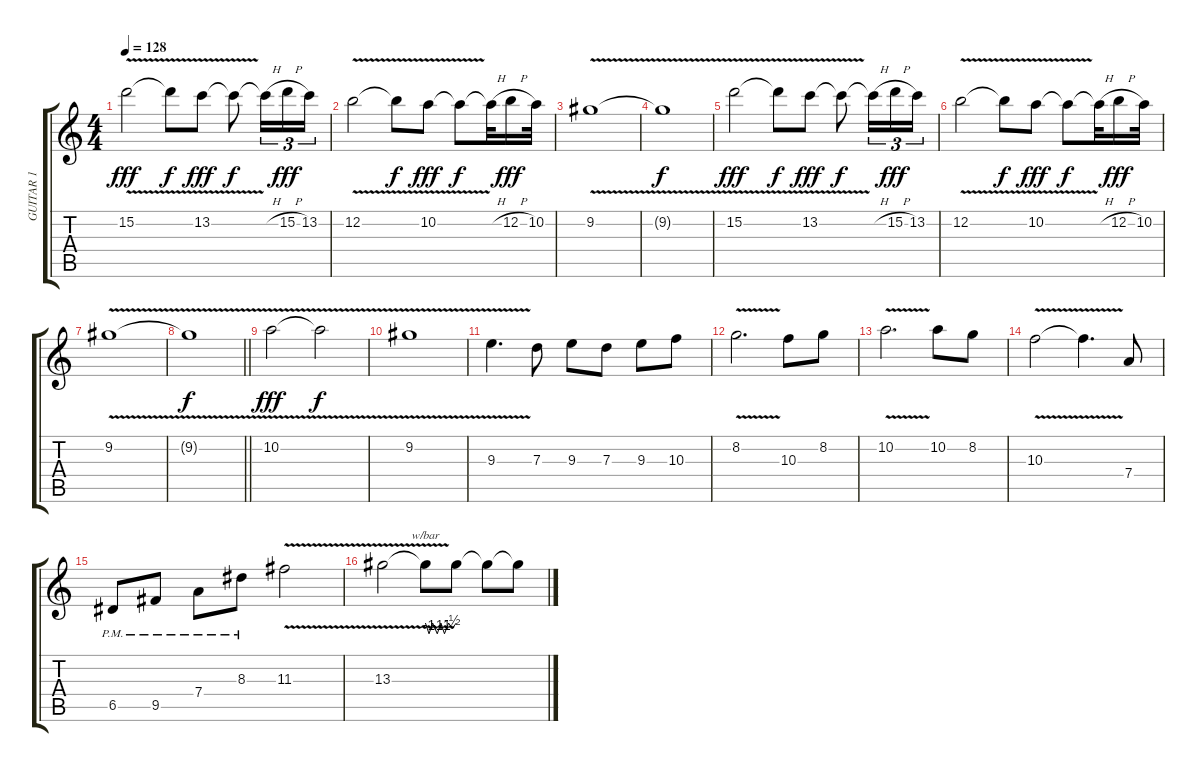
\track ("GUITAR 1" "GUITAR 1") {instrument overdrivenguitar}
\staff {score tabs}
\tuning (E4 B3 G3 D3 A2 E2) {hide}
\ts (4 4)
\tempo 128
\clef g2
\ks aminor
15.2{v}.2{dy fff} 15.2{t}.8{dy f} 13.2{v}.8{dy fff} 13.2{t}.8{dy f} 13.2{h t}.16{tu (3 2)} 15.2{h}.16{tu (3 2) dy fff} 13.2.16{tu (3 2)} |
12.2{v}.2 12.2{t}.8{dy f} 10.2{v}.8{dy fff} 10.2{t}.8{dy f} 10.2{h t}.32 12.2{h}.16{dy fff} 10.2.32 |
9.2{v}.1 |
9.2{t}.1{dy f} |
15.2{v}.2{dy fff} 15.2{t}.8{dy f} 13.2{v}.8{dy fff} 13.2{t}.8{dy f} 13.2{h t}.16{tu (3 2)} 15.2{h}.16{tu (3 2) dy fff} 13.2.16{tu (3 2)} |
12.2{v}.2 12.2{t}.8{dy f} 10.2{v}.8{dy fff} 10.2{t}.8{dy f} 10.2{h t}.32 12.2{h}.16{dy fff} 10.2.32 |
9.2{v}.1 |
\barLineRight lightlight
9.2{t}.1{dy f} |
10.2{v}.2{dy fff} 10.2{t}.2{dy f} |
9.2{v}.1 |
9.3{v}.4{d} 7.3.8 9.3.8 7.3.8 9.3.8 10.3.8 |
8.2{v}.2{d} 10.3.8 8.2.8 |
10.2{v}.2{d} 10.2.8 8.2.8 |
10.3{v}.2 10.3{t}.4{d} 7.4.8 |
6.5{pm}.8 9.5{pm}.8 7.4{pm}.8 8.3{pm}.8 11.3{v}.2 |
13.3{v}.2 13.3{t}.8{tbe (custom default 0 0 7 -4 14 0 23 -4 30 0 37 -4 45 0 52 -2 60 0)} 13.3{t}.8 13.3{t}.8 13.3{t}.8
